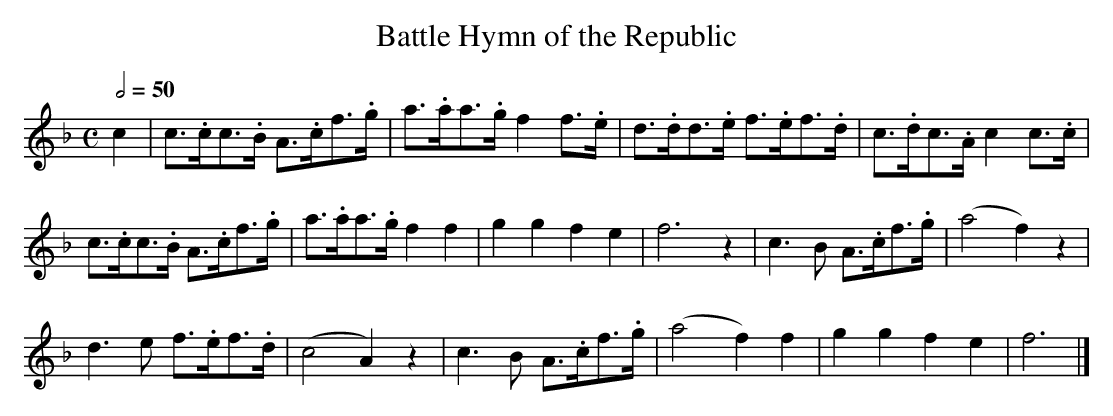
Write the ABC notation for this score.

X:1
T:Battle Hymn of the Republic
M:C
K:F
L:1/4
Q:1/2=50
 c | c3/4.c/4c3/4.B/4 A3/4.c/4f3/4.g/4 | a3/4.a/4a3/4.g/4 f f3/4.e/4 | d3/4.d/4d3/4.e/4 f3/4.e/4f3/4.d/4 | c3/4.d/4c3/4.A/4 c c3/4.c/4 |
 c3/4.c/4c3/4.B/4 A3/4.c/4f3/4.g/4 | a3/4.a/4a3/4.g/4 ff | ggfe | f3z | c3/2B/2 A3/4.c/4f3/4.g/4 | (a2f)z|
 d3/2e/2 f3/4.e/4f3/4.d/4 | (c2A)z | c3/2B/2 A3/4.c/4f3/4.g/4 | (a2f)f | ggfe | f3 |]
